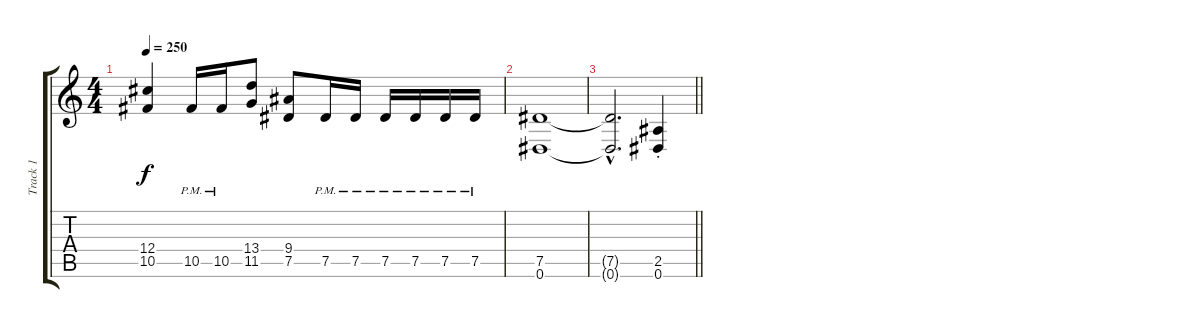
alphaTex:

\track ("Track 1" "Track 1") {instrument distortionguitar}
\staff {score tabs}
\tuning (Eb4 Bb3 Gb3 Db3 Ab2 Eb2) {hide}
\ts (4 4)
\tempo 250
\clef g2
\ks c
(12.4 10.5).4{dy f} 10.5{pm}.16 10.5{pm}.16 (13.4 11.5).8 (9.4 7.5).8 7.5{pm}.16 7.5{pm}.16 7.5{pm}.16 7.5{pm}.16 7.5{pm}.16 7.5{pm}.16 |
(7.5 0.6).1 |
\barLineRight lightlight
(7.5{hac t} 0.6{hac t}).2{d} (2.5{st} 0.6{st}).4
